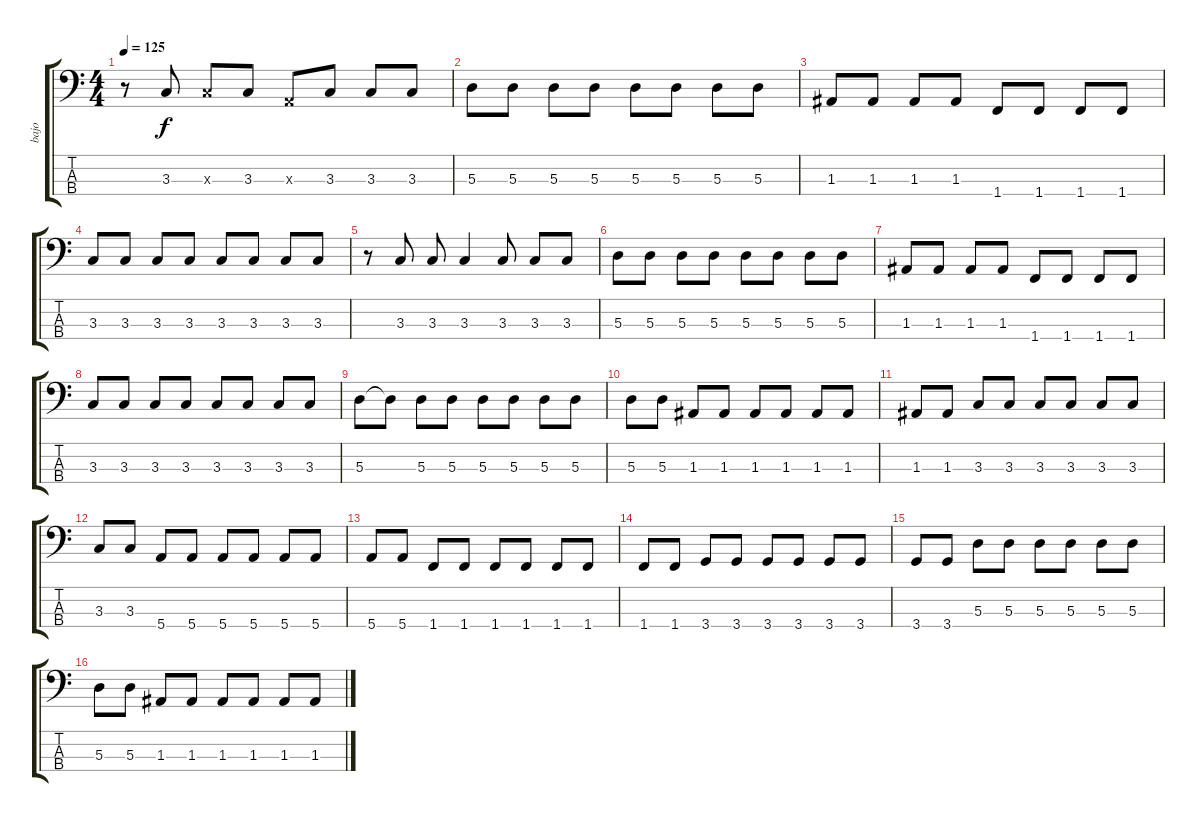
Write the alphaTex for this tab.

\track ("bajo" "bajo") {instrument electricbassfinger}
\staff {score tabs}
\tuning (G2 D2 A1 E1) {hide}
\ts (4 4)
\tempo 125
\clef f4
\ks c
r.8{dy f} 3.3.8 3.3{x}.8 3.3.8 0.3{x}.8 3.3.8 3.3.8 3.3.8 |
5.3.8 5.3.8 5.3.8 5.3.8 5.3.8 5.3.8 5.3.8 5.3.8 |
1.3.8 1.3.8 1.3.8 1.3.8 1.4.8 1.4.8 1.4.8 1.4.8 |
3.3.8 3.3.8 3.3.8 3.3.8 3.3.8 3.3.8 3.3.8 3.3.8 |
r.8 3.3.8 3.3.8 3.3.4 3.3.8 3.3.8 3.3.8 |
5.3.8 5.3.8 5.3.8 5.3.8 5.3.8 5.3.8 5.3.8 5.3.8 |
1.3.8 1.3.8 1.3.8 1.3.8 1.4.8 1.4.8 1.4.8 1.4.8 |
3.3.8 3.3.8 3.3.8 3.3.8 3.3.8 3.3.8 3.3.8 3.3.8 |
5.3.8 5.3{t}.8 5.3.8 5.3.8 5.3.8 5.3.8 5.3.8 5.3.8 |
5.3.8 5.3.8 1.3.8 1.3.8 1.3.8 1.3.8 1.3.8 1.3.8 |
1.3.8 1.3.8 3.3.8 3.3.8 3.3.8 3.3.8 3.3.8 3.3.8 |
3.3.8 3.3.8 5.4.8 5.4.8 5.4.8 5.4.8 5.4.8 5.4.8 |
5.4.8 5.4.8 1.4.8 1.4.8 1.4.8 1.4.8 1.4.8 1.4.8 |
1.4.8 1.4.8 3.4.8 3.4.8 3.4.8 3.4.8 3.4.8 3.4.8 |
3.4.8 3.4.8 5.3.8 5.3.8 5.3.8 5.3.8 5.3.8 5.3.8 |
5.3.8 5.3.8 1.3.8 1.3.8 1.3.8 1.3.8 1.3.8 1.3.8
